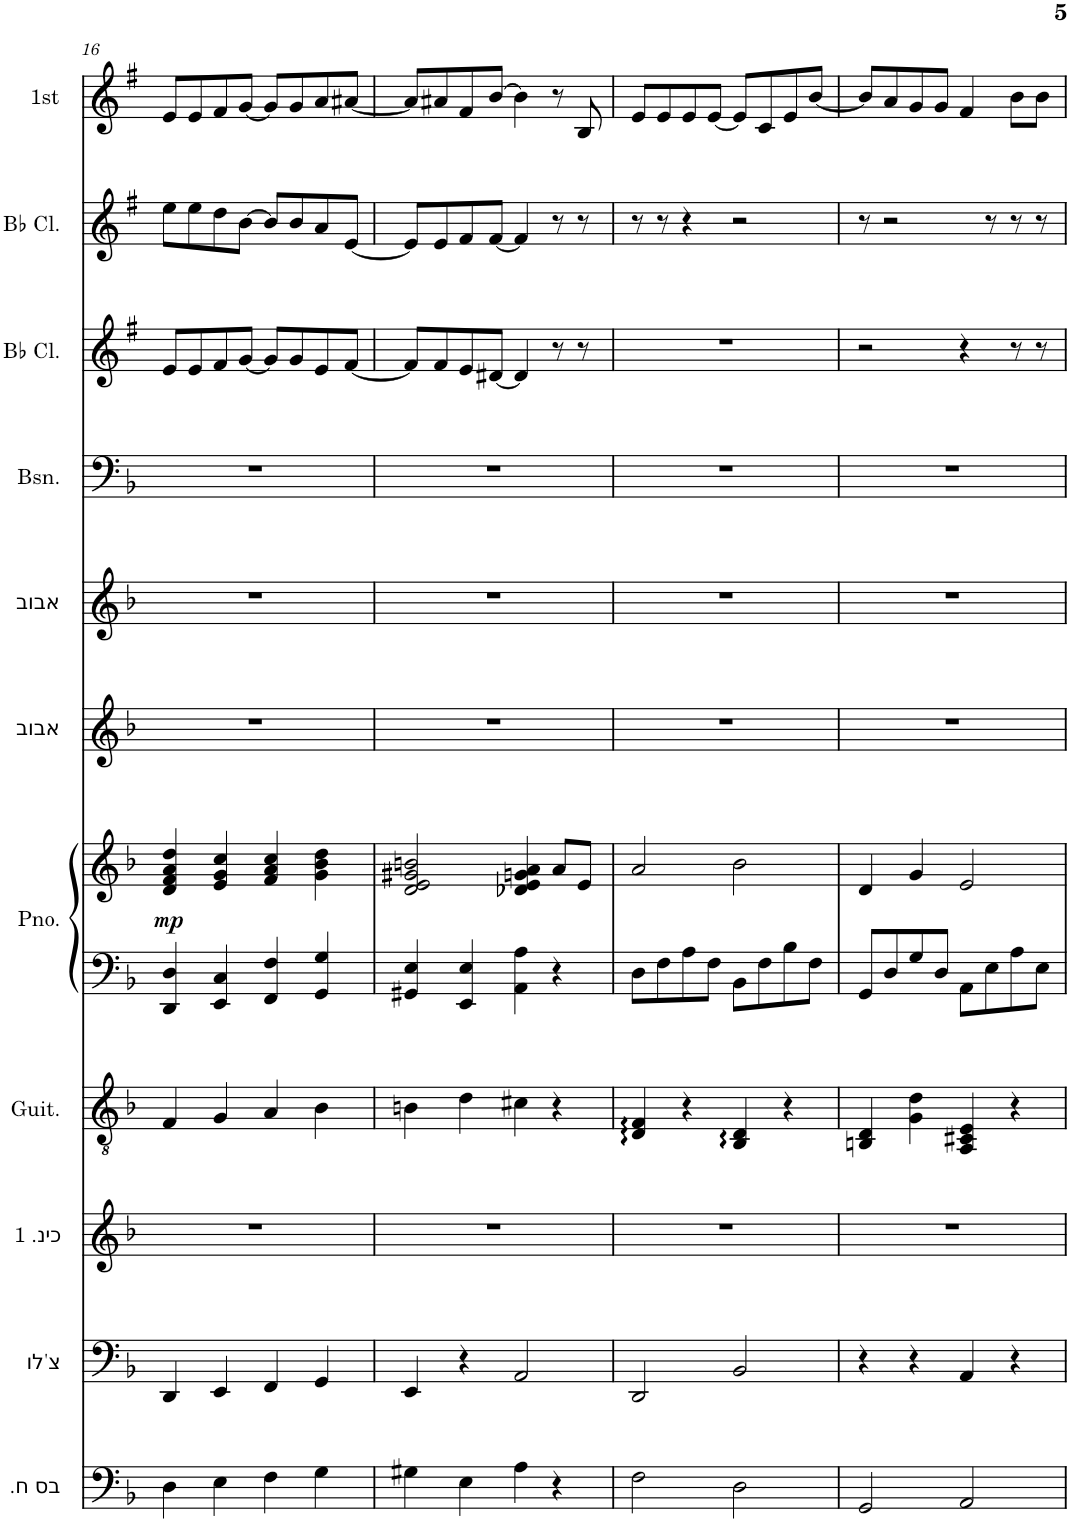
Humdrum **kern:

**kern	**kern	**kern	**kern	**kern	**kern	**dynam	**kern	**kern	**kern	**kern	**kern	**kern
*part11	*part10	*part9	*part8	*part7	*part7	*part7	*part6	*part5	*part4	*part3	*part2	*part1
*staff12	*staff11	*staff10	*staff9	*staff8	*staff7	*staff7/8	*staff6	*staff5	*staff4	*staff3	*staff2	*staff1
*I"בס חשמלית	*I"צ'לו	*I"כינור 1	*I"גיטרה קלאסית	*I"פסנתר	*	*	*I"אבוב	*I"אבוב	*I"באסון	*I"קלרינט בסי במול	*I"קלרינט בסי במול	*I"voice 1
!!LO:PB:g=z
*clefF4	*clefF4	*clefG2	*clefGv2	*clefF4	*clefG2	*	*clefG2	*clefG2	*clefF4	*clefG2	*clefG2	*clefG2
*Trd7c12	*	*	*	*	*	*	*	*	*	*Trd1c2	*Trd1c2	*Trd8c14
*k[b-]	*k[b-]	*k[b-]	*k[b-]	*k[b-]	*k[b-]	*	*k[b-]	*k[b-]	*k[b-]	*k[f#]	*k[f#]	*k[f#]
*M4/4	*M4/4	*M4/4	*M4/4	*M4/4	*M4/4	*	*M4/4	*M4/4	*M4/4	*M4/4	*M4/4	*M4/4
=16	=16	=16	=16	=16	=16	=16	=16	=16	=16	=16	=16	=16
!	!	!	!	!	!	!LO:DY:b	!	!	!	!	!	!
4D\	4DD/	1r	4F/	4DD/ 4D/	4d/ 4f/ 4a/ 4dd/	mp	1r	1r	1r	8e/L	8ee\L	8e/L
.	.	.	.	.	.	.	.	.	.	8e/	8ee\	8e/
4E\	4EE/	.	4G/	4EE/ 4C/	4e/ 4g/ 4cc/	.	.	.	.	8f#/	8dd\	8f#/
.	.	.	.	.	.	.	.	.	.	[8g/J	[8b\J	[8g/J
4F\	4FF/	.	4A/	4FF/ 4F/	4f/ 4a/ 4cc/	.	.	.	.	8g/L]	8b/L]	8g/L]
.	.	.	.	.	.	.	.	.	.	8g/	8b/	8g/
4G\	4GG/	.	4B-\	4GG/ 4G/	4g\ 4b-\ 4dd\	.	.	.	.	8e/	8a/	8a/
.	.	.	.	.	.	.	.	.	.	[8f#/J	[8e/J	[8a#X/J
=17	=17	=17	=17	=17	=17	=17	=17	=17	=17	=17	=17	=17
4G#X\	4EE/	1r	4Bn\	4GG#X/ 4E/	2d/ 2e/ 2g#X/ 2bn/	.	1r	1r	1r	8f#/L]	8e/L]	8a#/L]
.	.	.	.	.	.	.	.	.	.	8f#/	8e/	8a#X/
4E\	4r	.	4d\	4EE/ 4E/	.	.	.	.	.	8e/	8f#/	8f#/
.	.	.	.	.	.	.	.	.	.	[8d#X/J	[8f#/J	[8b/J
4A\	2AA/	.	4c#X\	4AA\ 4A\	4d-X/ 4e/ 4gn/ 4a/	.	.	.	.	4d#/]	4f#/]	4b\]
4r	.	.	4r	4r	8a/L	.	.	.	.	8r	8r	8r
.	.	.	.	.	8e/J	.	.	.	.	8r	8r	8B/
=18	=18	=18	=18	=18	=18	=18	=18	=18	=18	=18	=18	=18
2F\	2DD/	1r	4D/ 4F/	8D\L	2a/	.	1r	1r	1r	1r	8r	8e/L
.	.	.	.	8F\	.	.	.	.	.	.	8r	8e/
.	.	.	4r	8A\	.	.	.	.	.	.	4r	8e/
.	.	.	.	8F\J	.	.	.	.	.	.	.	[8e/J
2D\	2BB-/	.	4BB-/ 4D/	8BB-\L	2b-\	.	.	.	.	.	2r	8e/L]
.	.	.	.	8F\	.	.	.	.	.	.	.	8c/
.	.	.	4r	8B-\	.	.	.	.	.	.	.	8e/
.	.	.	.	8F\J	.	.	.	.	.	.	.	[8b/J
=19	=19	=19	=19	=19	=19	=19	=19	=19	=19	=19	=19	=19
2GG/	4r	1r	4BBn/ 4D/	8GG/L	4d/	.	1r	1r	1r	2r	8r	8b/L]
.	.	.	.	8D/	.	.	.	.	.	.	2r	8a/
.	4r	.	4G\ 4d\	8G/	4g/	.	.	.	.	.	.	8g/
.	.	.	.	8D/J	.	.	.	.	.	.	.	8g/J
2AA/	4AA/	.	4AA/ 4C#X/ 4E/	8AA\L	2e/	.	.	.	.	4r	.	4f#/
.	.	.	.	8E\	.	.	.	.	.	.	8r	.
.	4r	.	4r	8A\	.	.	.	.	.	8r	8r	8b\L
.	.	.	.	8E\J	.	.	.	.	.	8r	8r	8b\J
=	=	=	=	=	=	=	=	=	=	=	=	=
*-	*-	*-	*-	*-	*-	*-	*-	*-	*-	*-	*-	*-
